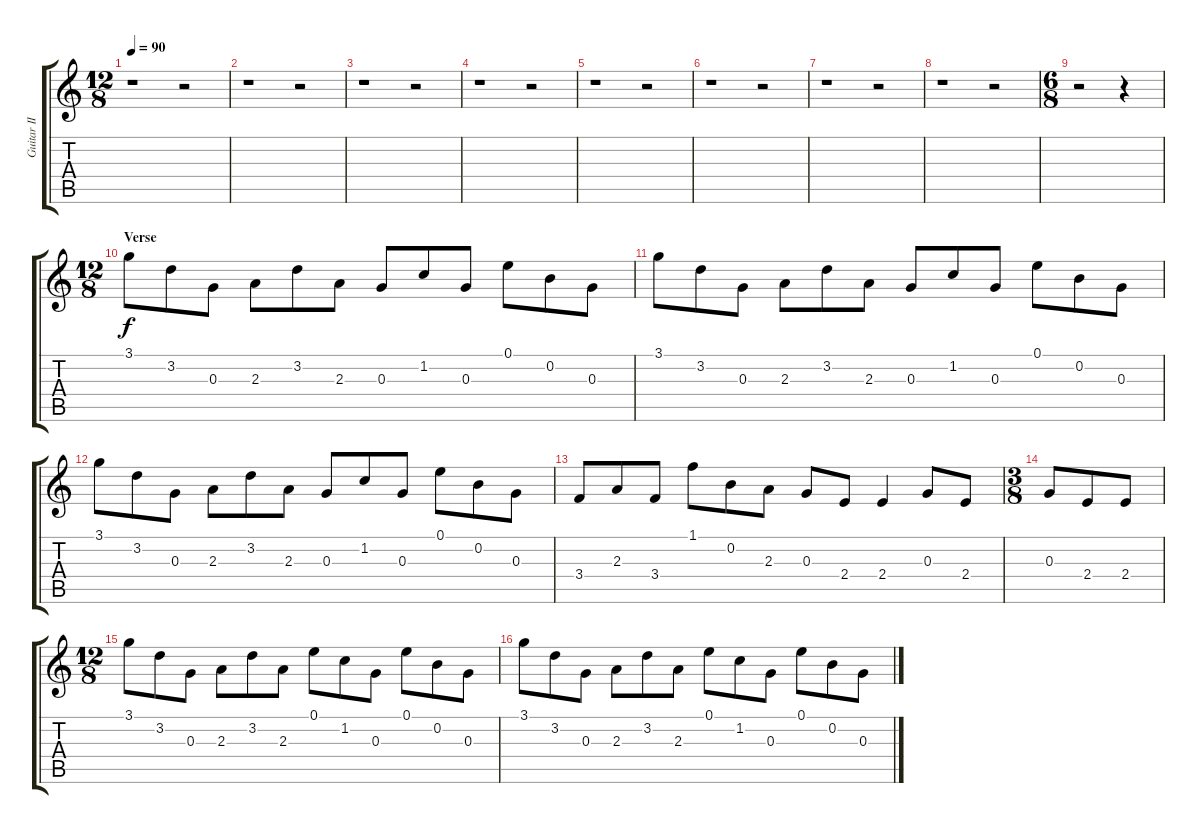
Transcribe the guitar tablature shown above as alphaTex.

\track ("Guitar II" "Guitar II") {instrument acousticguitarsteel}
\staff {score tabs}
\tuning (E4 B3 G3 D3 A2 E2) {hide}
\ts (12 8)
\tempo 90
\clef g2
\ks c
r.1{dy f instrument acousticguitarsteel} r.2 |
r.1 r.2 |
r.1 r.2 |
r.1 r.2 |
r.1 r.2 |
r.1 r.2 |
r.1 r.2 |
r.1 r.2 |
\ts (6 8)
r.2 r.4 |
\ts (12 8)
\section ("" "Verse")
3.1.8 3.2.8 0.3.8 2.3.8 3.2.8 2.3.8 0.3.8 1.2.8 0.3.8 0.1.8 0.2.8 0.3.8 |
3.1.8 3.2.8 0.3.8 2.3.8 3.2.8 2.3.8 0.3.8 1.2.8 0.3.8 0.1.8 0.2.8 0.3.8 |
3.1.8 3.2.8 0.3.8 2.3.8 3.2.8 2.3.8 0.3.8 1.2.8 0.3.8 0.1.8 0.2.8 0.3.8 |
3.4.8 2.3.8 3.4.8 1.1.8 0.2.8 2.3.8 0.3.8 2.4.8 2.4.4 0.3.8 2.4.8 |
\ts (3 8)
0.3.8 2.4.8 2.4.8 |
\ts (12 8)
3.1.8 3.2.8 0.3.8 2.3.8 3.2.8 2.3.8 0.1.8 1.2.8 0.3.8 0.1.8 0.2.8 0.3.8 |
3.1.8 3.2.8 0.3.8 2.3.8 3.2.8 2.3.8 0.1.8 1.2.8 0.3.8 0.1.8 0.2.8 0.3.8
